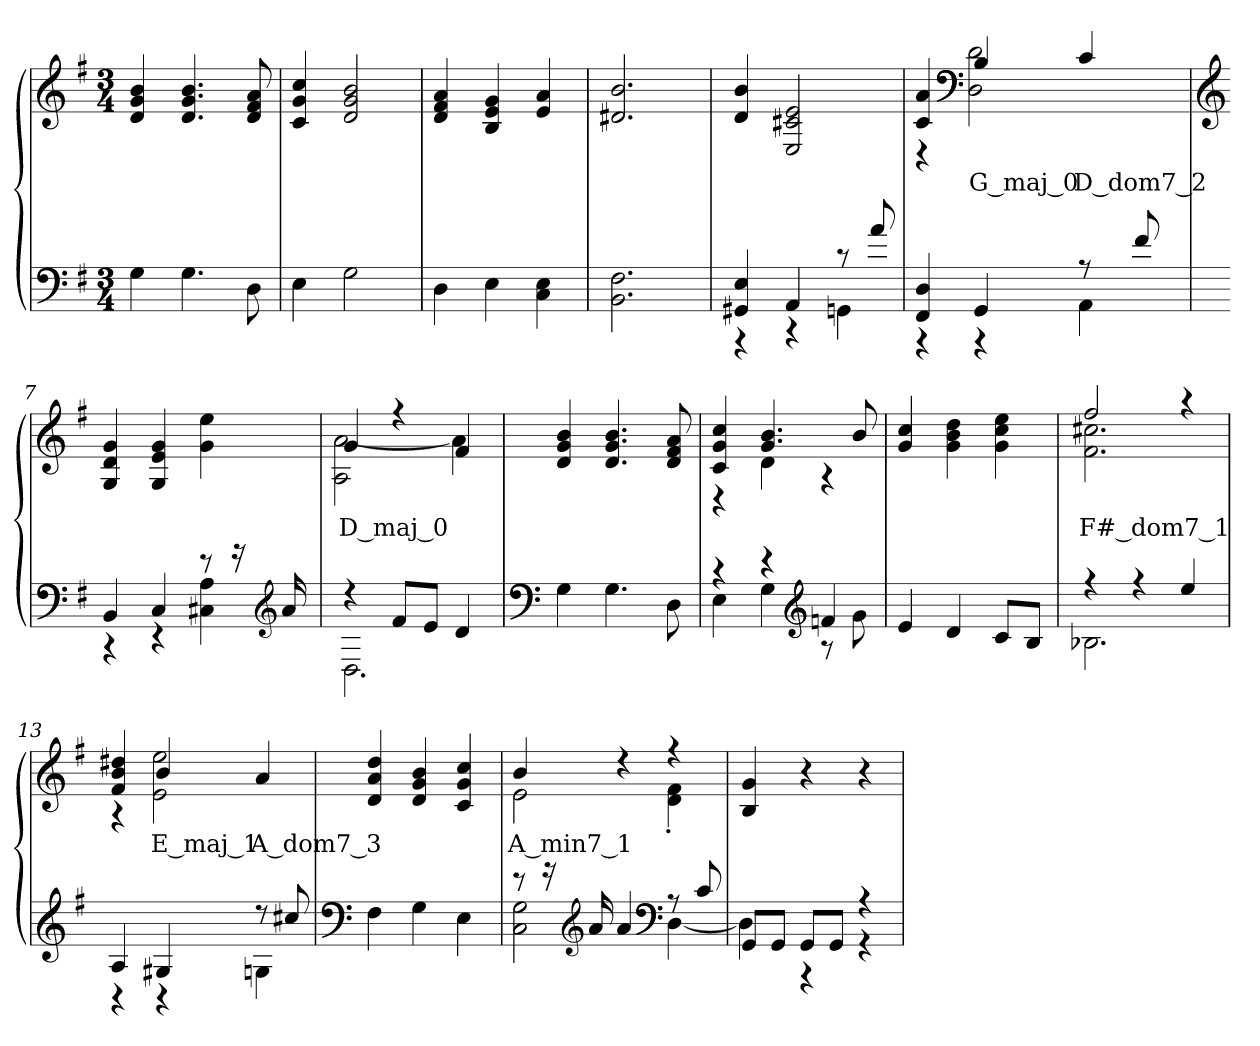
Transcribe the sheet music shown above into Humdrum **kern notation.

**kern	**kern	**text	**dynam
*part1	*part1	*part1	*part1
*staff2	*staff1	*staff1	*staff1/2
*clefF4	*clefG2	*	*
*k[f#]	*k[f#]	*	*
*M3/4	*M3/4	*	*
=1	=1	=1	=1
!	!	!	!LO:DY:a
4G\	4d/ 4g/ 4b/	.	M.M. = 90
4.G\	4.d/ 4.g/ 4.b/	.	.
8D\	8d/ 8f#/ 8a/	.	.
=2	=2	=2	=2
4E\	4c/ 4g/ 4cc/	.	.
2G\	2d/ 2g/ 2b/	.	.
=3	=3	=3	=3
4D\	4d/ 4f#/ 4a/	.	.
4E\	4B/ 4e/ 4g/	.	.
4C\ 4E\	4e/ 4a/	.	.
=4	=4	=4	=4
2.BB\ 2.F#\	2.d#X/ 2.b/	.	.
=5	=5	=5	=5
*^	*	*	*
4GG#X/ 4E/	4r	4d/ 4b/	.	.
4AA/	4r	2E/ 2c#X/ 2e/	.	.
8r	4GGn\	.	.	.
8a/	.	.	.	.
=6	=6	=6	=6	=6
*	*	*^	*	*
4FF#/ 4D/	4r	4c/ 4a/	4r	.	.
*	*	*clefF4	*	*	*
4GG/	4r	4B/	2D\ 2d\	G_maj_0	.
8r	4AA\	4c/	.	D_dom7_2	.
8f#/	.	.	.	.	.
*	*	*v	*v	*	*
=7	=7	=7	=7	=7
*	*	*clefG2	*	*
4BB/	4r	4G/ 4d/ 4g/	.	.
4C/	4r	4G/ 4e/ 4g/	.	.
8r	4C#X\ 4A\	4g\ 4ee\	.	.
16r	.	.	.	.
*clefG2	*	*	*	*
16a/	.	.	.	.
=8	=8	=8	=8	=8
*	*	*^	*	*
4r	2.D\	4g/	2A\ [2a\	D_maj_0	.
8f#/L	.	4r	.	.	.
8e/J	.	.	.	.	.
4d/	.	4f#/	4a\]	.	.
*	*	*v	*v	*	*
=9	=9	=9	=9	=9
*clefF4	*	*	*	*
2.ryy	4G\	4d/ 4g/ 4b/	.	.
.	4.G\	4.d/ 4.g/ 4.b/	.	.
.	8D\	8d/ 8f#/ 8a/	.	.
=10	=10	=10	=10	=10
*	*	*^	*	*
4r	4E\	4c/ 4g/ 4cc/	4r	.	.
4r	4G\	4.g/ 4.b/	4d\	.	.
*clefG2	*	*	*	*	*
4fn/	8r	.	4r	.	.
.	8g\	8b/	.	.	.
*v	*v	*	*	*	*
*	*v	*v	*	*
=11	=11	=11	=11
4e/	4g/ 4cc/	.	.
4d/	4g\ 4b\ 4dd\	.	.
8c/L	4g\ 4cc\ 4ee\	.	.
8B/J	.	.	.
=12	=12	=12	=12
*^	*^	*	*
4r	2.B-X\	2ff#/	2.f#\ 2.cc#X\	F#_dom7_1	.
4r	.	.	.	.	.
4ee/	.	4r	.	.	.
=13	=13	=13	=13	=13	=13
4A/	4r	4f#/ 4b/ 4dd#X/	4r	.	.
4G#X/	4r	4b/	2e\ 2ee\	E_maj_1	.
8r	4Gn\	4a/	.	A_dom7_3	.
8cc#X/	.	.	.	.	.
*	*	*v	*v	*	*
=14	=14	=14	=14	=14
*clefF4	*	*	*	*
2.ryy	4F#\	4d/ 4a/ 4dd/	.	.
.	4G\	4d/ 4g/ 4b/	.	.
.	4E\	4c/ 4g/ 4cc/	.	.
=15	=15	=15	=15	=15
*	*	*^	*	*
8r	2C\ 2G\	4b/	2e\	A_min7_1	.
16r	.	.	.	.	.
*clefG2	*	*	*	*	*
16a/	.	.	.	.	.
4a/	.	4r	.	.	.
*clefF4	*	*	*	*	*
8r	[4D\	4r	4d'\ 4f#'\	.	.
8c/	.	.	.	.	.
*	*	*v	*v	*	*
=16	=16	=16	=16	=16
8GG/L	4D\]	4B/ 4g/	.	.
8GG/J	.	.	.	.
8GG/L	4r	4r	.	.
8GG/J	.	.	.	.
4r	4r	4r	.	.
*v	*v	*	*	*
=	=	=	=
*-	*-	*-	*-
